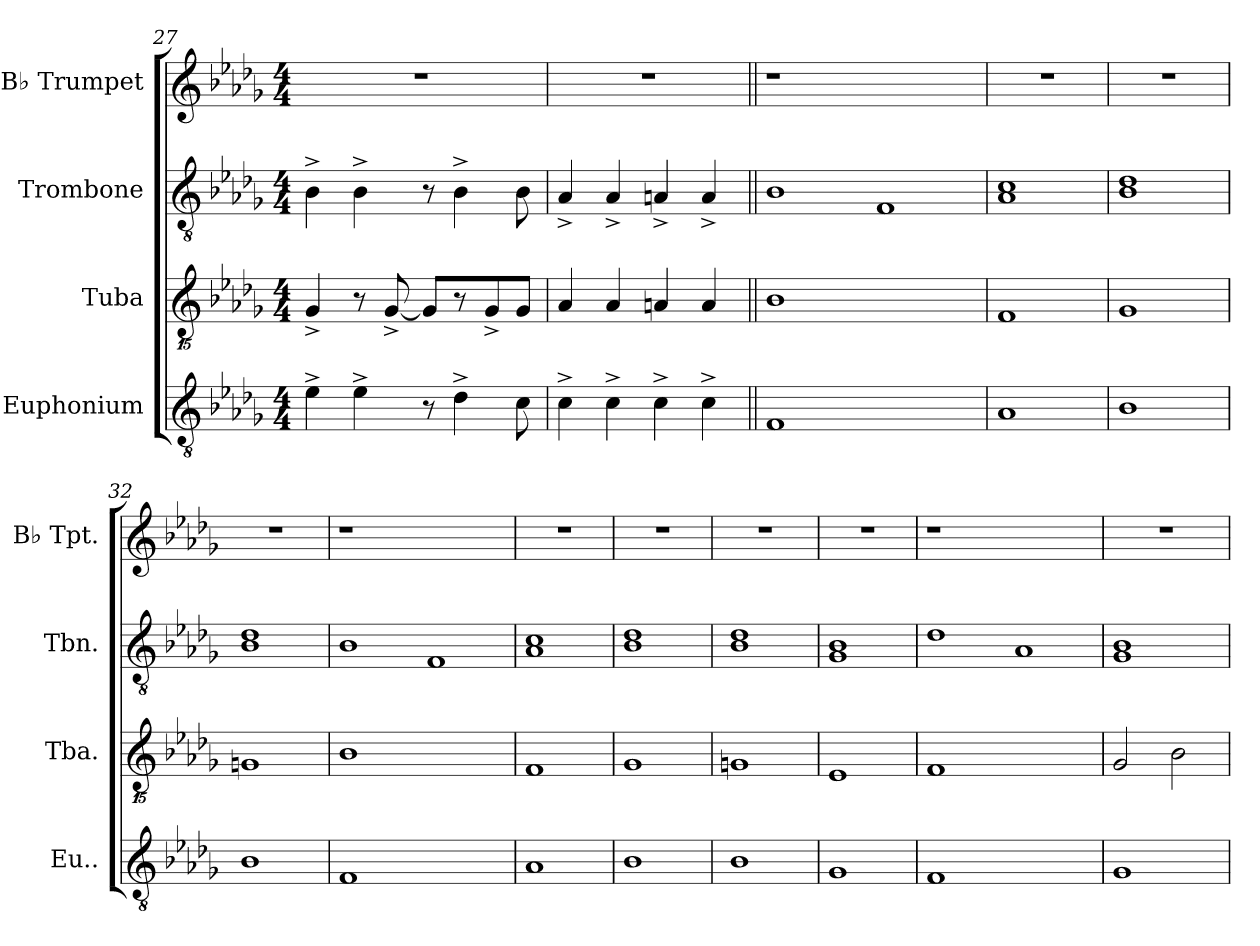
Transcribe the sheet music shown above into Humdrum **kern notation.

**kern	**kern	**kern	**kern
*part4	*part3	*part2	*part1
*staff4	*staff3	*staff2	*staff1
*I"Euphonium	*I"Tuba	*I"Trombone	*I"B♭ Trumpet
*I'Eu..	*I'Tba.	*I'Tbn.	*I'B♭ Tpt.
*clefGv2	*clefGvv2	*clefGv2	*clefG2
*k[b-e-a-d-g-]	*k[b-e-a-d-g-]	*k[b-e-a-d-g-]	*k[b-e-a-d-g-]
*M4/4	*M4/4	*M4/4	*M4/4
=27	=27	=27	=27
4e-^	4GG-^	4B-^	1r
4e-^	8r	4B-^	.
.	[8GG-^	.	.
8r	8GG-L]	8r	.
4d-^	8r	4B-^	.
.	8GG-^	.	.
8c	8GG-J	8B-	.
=28	=28	=28	=28
4c^	4AA-	4A-^	1r
4c^	4AA-	4A-^	.
4c^	4AAn	4An^	.
4c^	4AA	4A^	.
=29||	=29||	=29||	=29||
1F	1BB-	1B-	1r
1ryy	1ryy	1F	1ryy
=30	=30	=30	=30
1A-	1FF	1A- 1c	1r
=31	=31	=31	=31
1B-	1GG-	1B- 1d-	1r
=32	=32	=32	=32
1B-	1GGn	1B- 1d-	1r
=33	=33	=33	=33
1F	1BB-	1B-	1r
1ryy	1ryy	1F	1ryy
=34	=34	=34	=34
1A-	1FF	1A- 1c	1r
=35	=35	=35	=35
1B-	1GG-	1B- 1d-	1r
=36	=36	=36	=36
1B-	1GGn	1B- 1d-	1r
=37	=37	=37	=37
1G-	1EE-	1G- 1B-	1r
=38	=38	=38	=38
1F	1FF	1d-	1r
1ryy	1ryy	1A-	1ryy
=39	=39	=39	=39
1G-	2GG-	1G- 1B-	1r
.	2BB-	.	.
=	=	=	=
*-	*-	*-	*-
